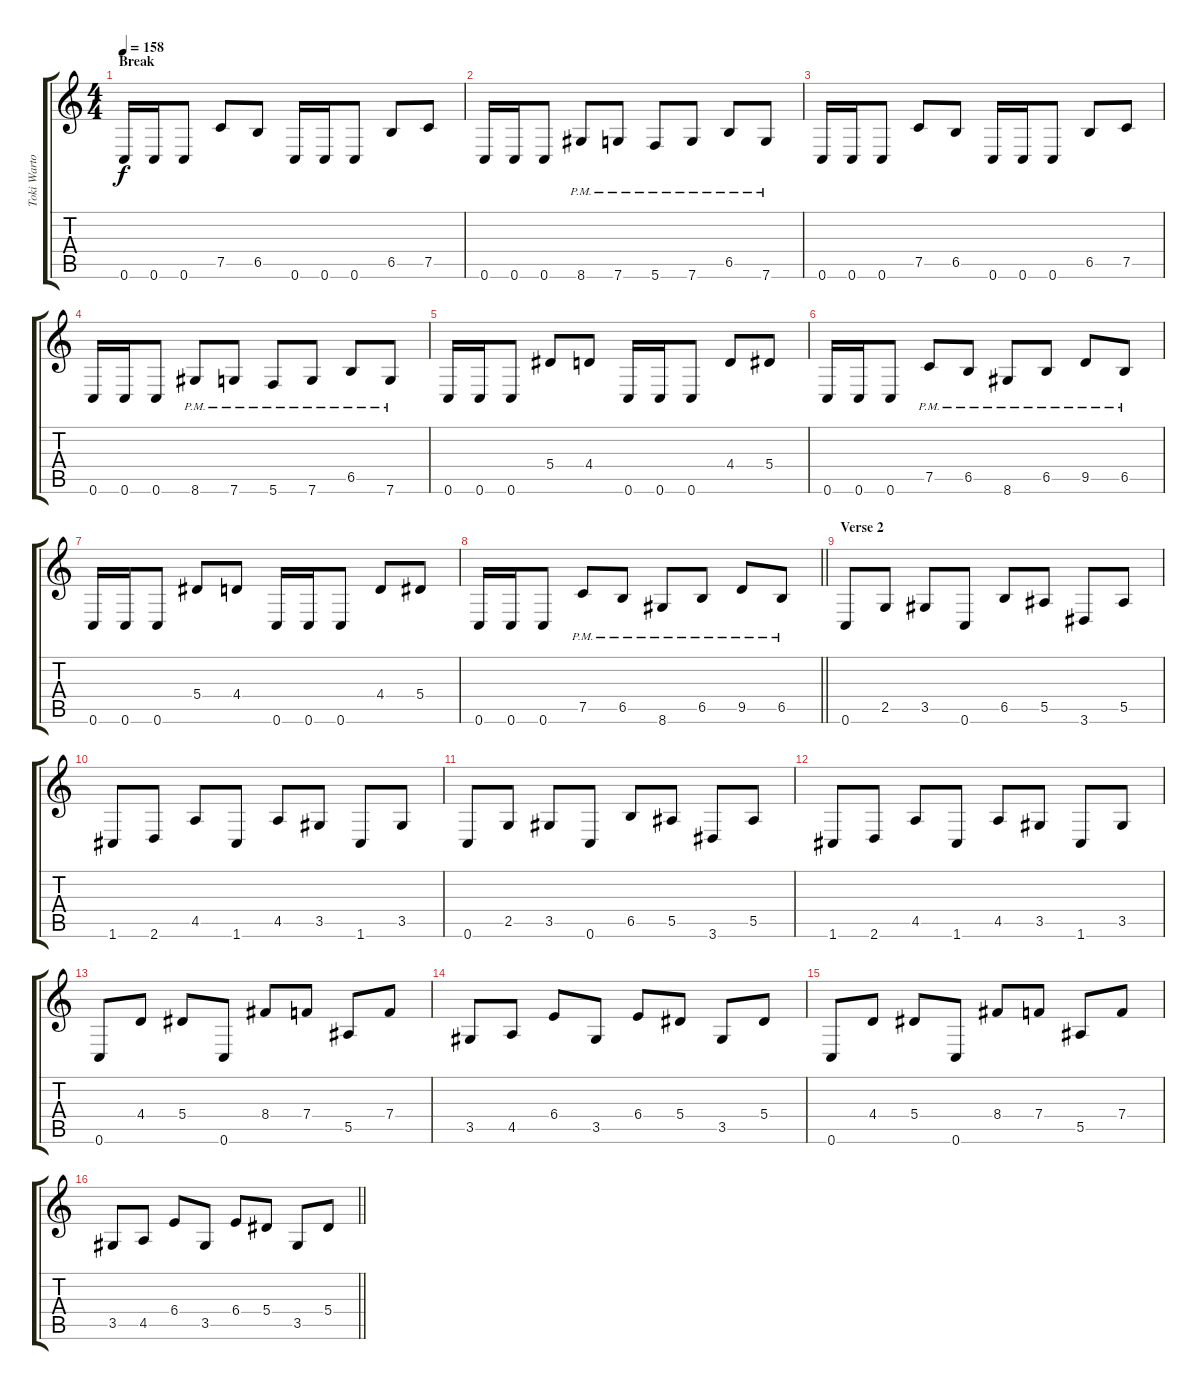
\track ("Toki Wartooth (Rhythm Guitar)" "Toki Warto") {instrument distortionguitar}
\staff {score tabs}
\tuning (C4 G3 Eb3 Bb2 F2 C2) {hide}
\ts (4 4)
\section ("" "Break")
\tempo 158
\clef g2
\ks c
0.6.16{dy f} 0.6.16 0.6.8 7.5.8 6.5.8 0.6.16 0.6.16 0.6.8 6.5.8 7.5.8 |
0.6.16 0.6.16 0.6.8 8.6{pm}.8 7.6{pm}.8 5.6{pm}.8 7.6{pm}.8 6.5{pm}.8 7.6{pm}.8 |
0.6.16 0.6.16 0.6.8 7.5.8 6.5.8 0.6.16 0.6.16 0.6.8 6.5.8 7.5.8 |
0.6.16 0.6.16 0.6.8 8.6{pm}.8 7.6{pm}.8 5.6{pm}.8 7.6{pm}.8 6.5{pm}.8 7.6{pm}.8 |
0.6.16 0.6.16 0.6.8 5.4.8 4.4.8 0.6.16 0.6.16 0.6.8 4.4.8 5.4.8 |
0.6.16 0.6.16 0.6.8 7.5{pm}.8 6.5{pm}.8 8.6{pm}.8 6.5{pm}.8 9.5{pm}.8 6.5{pm}.8 |
0.6.16 0.6.16 0.6.8 5.4.8 4.4.8 0.6.16 0.6.16 0.6.8 4.4.8 5.4.8 |
\barLineRight lightlight
0.6.16 0.6.16 0.6.8 7.5{pm}.8 6.5{pm}.8 8.6{pm}.8 6.5{pm}.8 9.5{pm}.8 6.5{pm}.8 |
\section ("" "Verse 2")
0.6.8 2.5.8 3.5.8 0.6.8 6.5.8 5.5.8 3.6.8 5.5.8 |
1.6.8 2.6.8 4.5.8 1.6.8 4.5.8 3.5.8 1.6.8 3.5.8 |
0.6.8 2.5.8 3.5.8 0.6.8 6.5.8 5.5.8 3.6.8 5.5.8 |
1.6.8 2.6.8 4.5.8 1.6.8 4.5.8 3.5.8 1.6.8 3.5.8 |
0.6.8 4.4.8 5.4.8 0.6.8 8.4.8 7.4.8 5.5.8 7.4.8 |
3.5.8 4.5.8 6.4.8 3.5.8 6.4.8 5.4.8 3.5.8 5.4.8 |
0.6.8 4.4.8 5.4.8 0.6.8 8.4.8 7.4.8 5.5.8 7.4.8 |
\barLineRight lightlight
3.5.8 4.5.8 6.4.8 3.5.8 6.4.8 5.4.8 3.5.8 5.4.8
